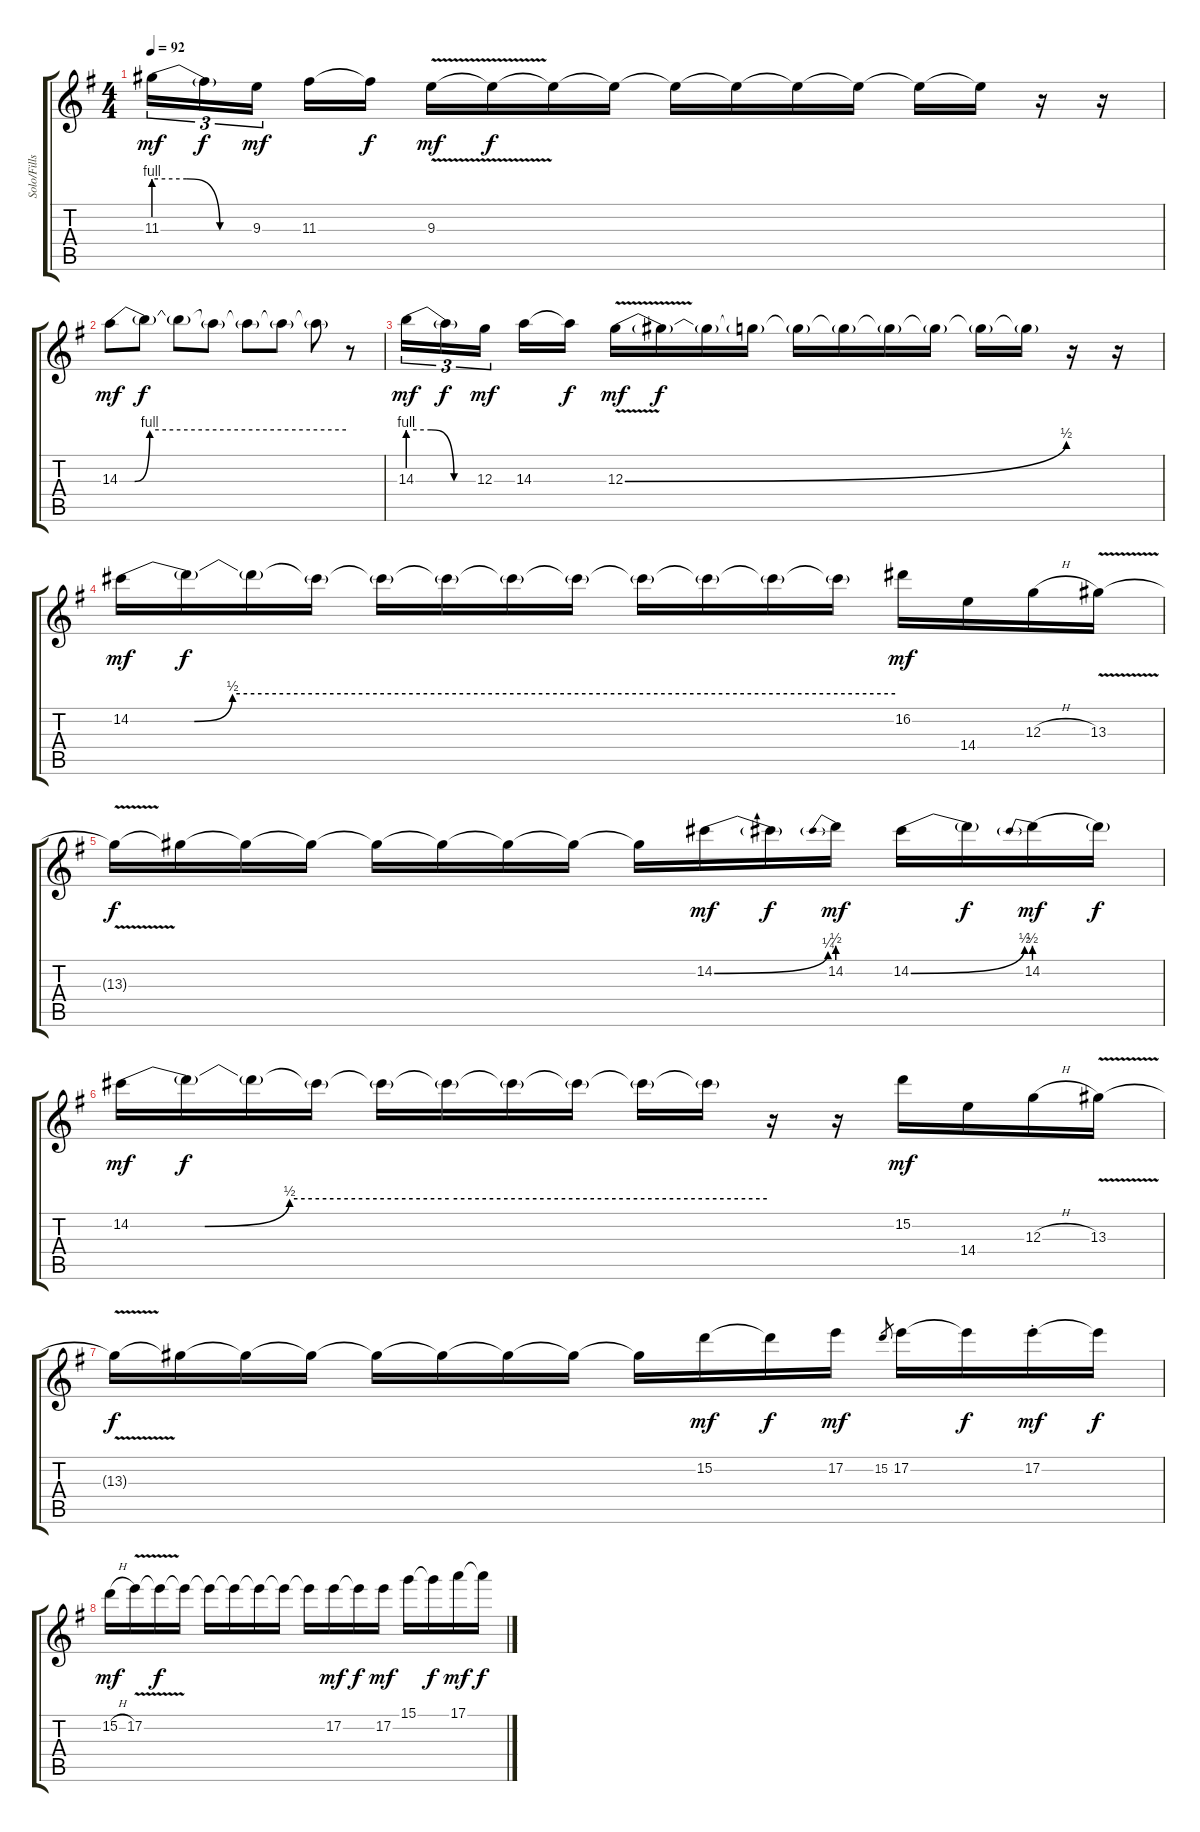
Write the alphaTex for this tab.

\track ("Solo/Fills" "Solo/Fills") {mute instrument overdrivenguitar}
\staff {score tabs}
\tuning (E4 B3 G3 D3 A2 E2) {hide}
\ts (4 4)
\tempo 92
\clef g2
\ks g
11.3{be (custom 0 4 20 4 40 0 60 0)}.16{tu (3 2) dy mf} 11.3{t}.16{tu (3 2) dy f} 9.3.16{tu (3 2) dy mf beam splitsecondary} 11.3.16 11.3{t}.16{dy f} 9.3{v}.16{dy mf} 9.3{t}.16{dy f} 9.3{t}.16 9.3{t}.16 9.3{t}.16 9.3{t}.16 9.3{t}.16 9.3{t}.16 9.3{t}.16 9.3{t}.16 r.16 r.16 |
14.3{be (custom 0 0 4 0 8 4 60 4)}.8{dy mf} 14.3{t}.8{dy f} 14.3{t}.8 14.3{t}.8 14.3{t}.8 14.3{t}.8 14.3{t}.8 r.8 |
14.3{be (custom 0 4 20 4 40 0 60 0)}.16{tu (3 2) dy mf} 14.3{t}.16{tu (3 2) dy f} 12.3.16{tu (3 2) dy mf beam splitsecondary} 14.3.16 14.3{t}.16{dy f} 12.3{be (bend 0 0 60 2) v}.16{dy mf} 12.3{t}.16{dy f} 12.3{t}.16 12.3{t}.16 12.3{t}.16 12.3{t}.16 12.3{t}.16 12.3{t}.16 12.3{t}.16 12.3{t}.16 r.16 r.16 |
14.2{be (custom 0 0 5 0 8 2 60 2)}.16{dy mf} 14.2{t}.16{dy f} 14.2{t}.16 14.2{t}.16 14.2{t}.16 14.2{t}.16 14.2{t}.16 14.2{t}.16 14.2{t}.16 14.2{t}.16 14.2{t}.16 14.2{t}.16 16.2.16{dy mf} 14.4.16 12.3{h}.16 13.3{v}.16 |
13.3{t}.16{dy f} 13.3{t}.16 13.3{t}.16 13.3{t}.16 13.3{t}.16 13.3{t}.16 13.3{t}.16 13.3{t}.16 13.3{t}.16 14.2{be (bend 0 0 60 1)}.16{dy mf} 14.2{t}.16{dy f} 14.2{be (prebend 0 2 60 2)}.16{dy mf} 14.2{be (bend 0 0 60 2)}.16 14.2{t}.16{dy f} 14.2{be (prebend 0 2 60 2)}.16{dy mf} 14.2{t}.16{dy f} |
14.2{be (custom 0 0 7 0 15 2 30 2 60 2)}.16{dy mf} 14.2{t}.16{dy f} 14.2{t}.16 14.2{t}.16 14.2{t}.16 14.2{t}.16 14.2{t}.16 14.2{t}.16 14.2{t}.16 14.2{t}.16 r.16 r.16 15.2.16{dy mf} 14.4.16 12.3{h}.16 13.3{v}.16 |
13.3{t}.16{dy f} 13.3{t}.16 13.3{t}.16 13.3{t}.16 13.3{t}.16 13.3{t}.16 13.3{t}.16 13.3{t}.16 13.3{t}.16 15.2.16{dy mf} 15.2{t}.16{dy f} 17.2.16{dy mf} 15.2.8{gr} 17.2.16 17.2{t}.16{dy f} 17.2{st}.16{dy mf} 17.2{t}.16{dy f} |
15.2{h}.16{dy mf} 17.2{v}.16 17.2{t}.16{dy f} 17.2{t}.16 17.2{t}.16 17.2{t}.16 17.2{t}.16 17.2{t}.16 17.2{t}.16 17.2.16{dy mf} 17.2{t}.16{dy f} 17.2.16{dy mf} 15.1.16 15.1{t}.16{dy f} 17.1.16{dy mf} 17.1{t}.16{dy f}
